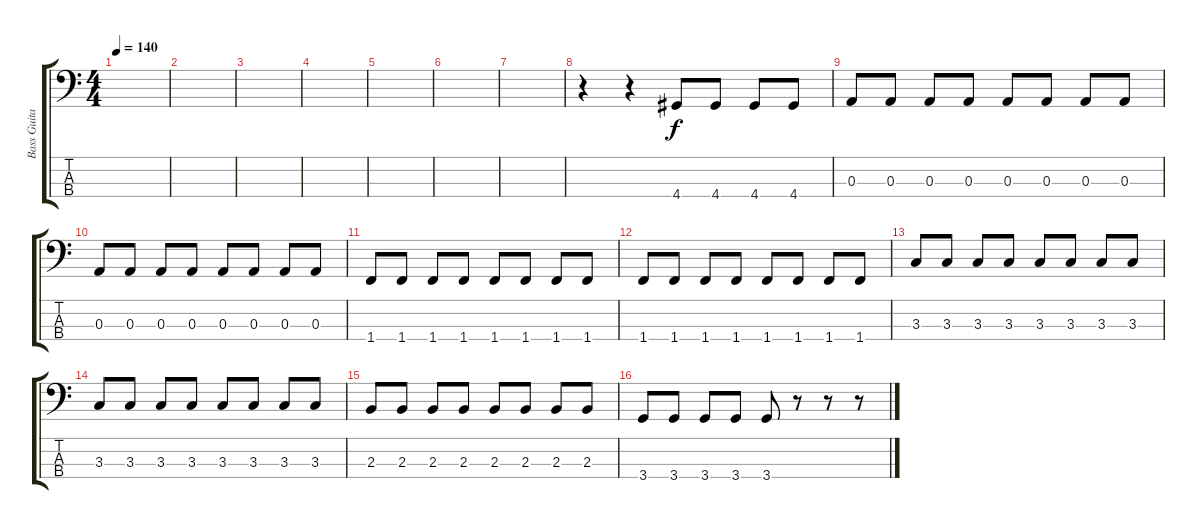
\track ("Bass Guitar" "Bass Guita") {instrument electricbassfinger}
\staff {score tabs}
\tuning (G2 D2 A1 E1) {hide}
\ts (4 4)
\tempo 140
\clef f4
\ks c
|
|
|
|
|
|
|
r.4 r.4 4.4.8 4.4.8 4.4.8 4.4.8 |
0.3.8 0.3.8 0.3.8 0.3.8 0.3.8 0.3.8 0.3.8 0.3.8 |
0.3.8 0.3.8 0.3.8 0.3.8 0.3.8 0.3.8 0.3.8 0.3.8 |
1.4.8 1.4.8 1.4.8 1.4.8 1.4.8 1.4.8 1.4.8 1.4.8 |
1.4.8 1.4.8 1.4.8 1.4.8 1.4.8 1.4.8 1.4.8 1.4.8 |
3.3.8 3.3.8 3.3.8 3.3.8 3.3.8 3.3.8 3.3.8 3.3.8 |
3.3.8 3.3.8 3.3.8 3.3.8 3.3.8 3.3.8 3.3.8 3.3.8 |
2.3.8 2.3.8 2.3.8 2.3.8 2.3.8 2.3.8 2.3.8 2.3.8 |
3.4.8 3.4.8 3.4.8 3.4.8 3.4.8 r.8 r.8 r.8
